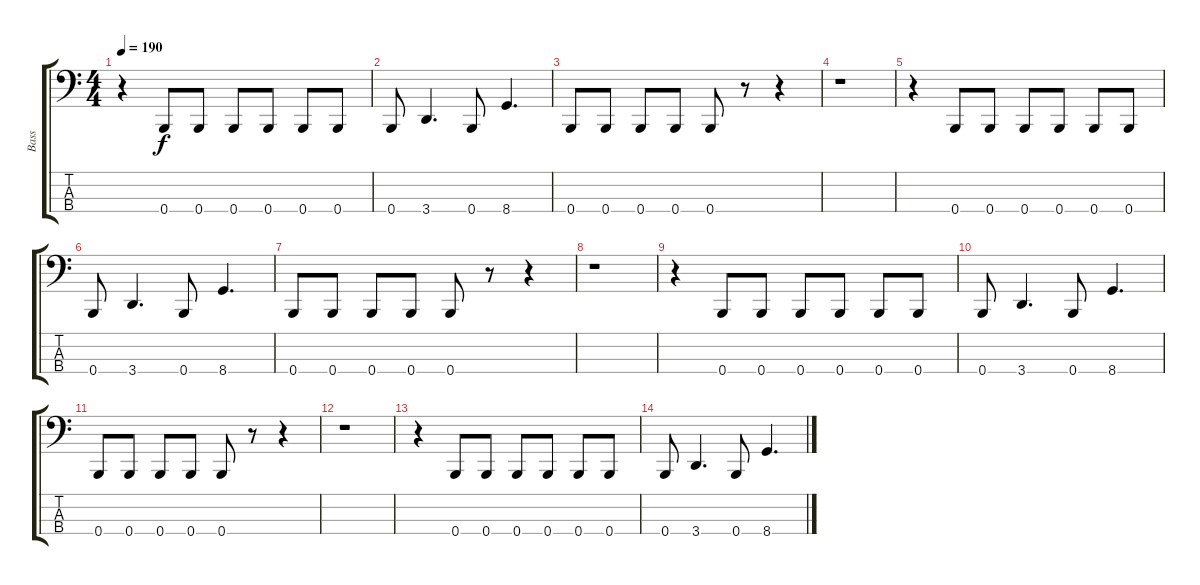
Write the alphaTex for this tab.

\track ("Bass" "Bass") {instrument electricbasspick}
\staff {score tabs}
\tuning (E2 B1 Gb1 B0) {hide}
\ts (4 4)
\tempo 190
\clef f4
\ks c
r.4{dy f} 0.4.8 0.4.8 0.4.8 0.4.8 0.4.8 0.4.8 |
0.4.8 3.4.4{d} 0.4.8 8.4.4{d} |
0.4.8 0.4.8 0.4.8 0.4.8 0.4.8 r.8 r.4 |
r.1 |
r.4 0.4.8 0.4.8 0.4.8 0.4.8 0.4.8 0.4.8 |
0.4.8 3.4.4{d} 0.4.8 8.4.4{d} |
0.4.8 0.4.8 0.4.8 0.4.8 0.4.8 r.8 r.4 |
r.1 |
r.4 0.4.8 0.4.8 0.4.8 0.4.8 0.4.8 0.4.8 |
0.4.8 3.4.4{d} 0.4.8 8.4.4{d} |
0.4.8 0.4.8 0.4.8 0.4.8 0.4.8 r.8 r.4 |
r.1 |
r.4 0.4.8 0.4.8 0.4.8 0.4.8 0.4.8 0.4.8 |
0.4.8 3.4.4{d} 0.4.8 8.4.4{d}
